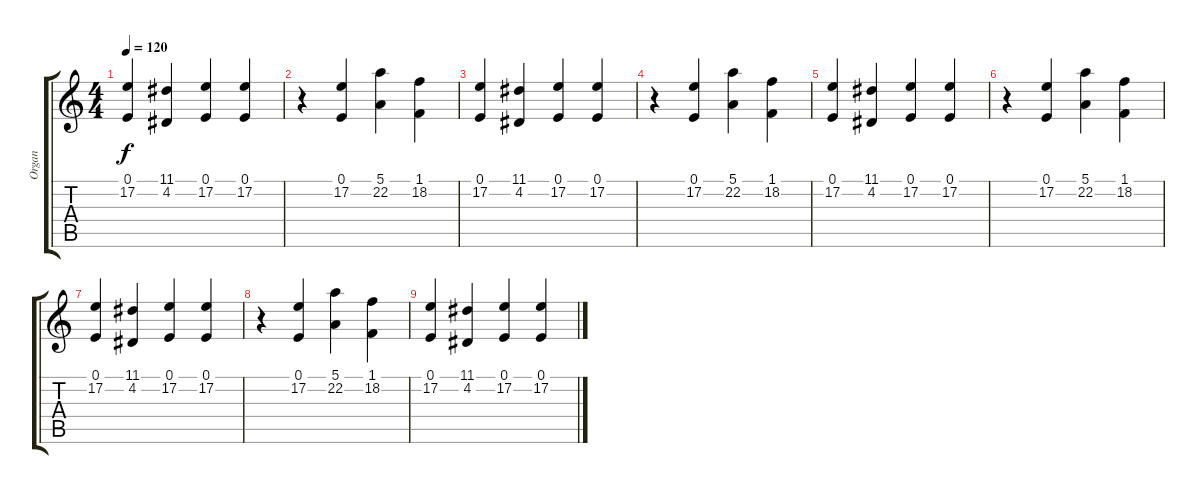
\track ("Organ" "Organ") {instrument drawbarorgan}
\staff {score tabs}
\tuning (E4 B3 G3 D3 A2 E2) {hide}
\ts (4 4)
\tempo 120
\clef g2
\ks c
(0.1 17.2).4{dy f} (11.1 4.2).4 (0.1 17.2).4 (0.1 17.2).4 |
r.4 (0.1 17.2).4 (5.1 22.2).4 (1.1 18.2).4 |
(0.1 17.2).4 (11.1 4.2).4 (0.1 17.2).4 (0.1 17.2).4 |
r.4 (0.1 17.2).4 (5.1 22.2).4 (1.1 18.2).4 |
(0.1 17.2).4 (11.1 4.2).4 (0.1 17.2).4 (0.1 17.2).4 |
r.4 (0.1 17.2).4 (5.1 22.2).4 (1.1 18.2).4 |
(0.1 17.2).4 (11.1 4.2).4 (0.1 17.2).4 (0.1 17.2).4 |
r.4 (0.1 17.2).4 (5.1 22.2).4 (1.1 18.2).4 |
(0.1 17.2).4 (11.1 4.2).4 (0.1 17.2).4 (0.1 17.2).4
